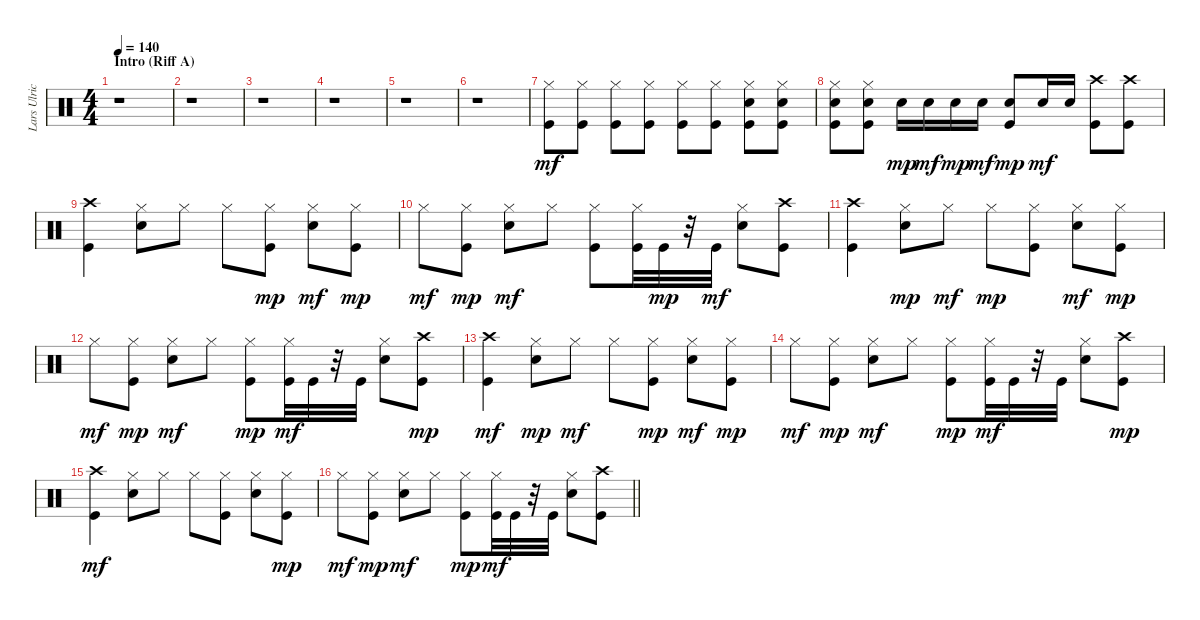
\track ("Lars Ulrich" "Lars Ulric") {instrument percussion}
\staff {score}
\articulation defaults
\ts (4 4)
\section ("" "Intro (Riff A)")
\tempo 140
\clef neutral
\ks c
r.1{dy mf} |
r.1 |
r.1 |
r.1 |
r.1 |
r.1 |
("Hi-Hat (closed)" "Kick (hit)").8 ("Hi-Hat (closed)" "Kick (hit)").8 ("Hi-Hat (closed)" "Kick (hit)").8 ("Hi-Hat (closed)" "Kick (hit)").8 ("Hi-Hat (closed)" "Kick (hit)").8 ("Hi-Hat (closed)" "Kick (hit)").8 ("Snare (hit) 2" "Hi-Hat (closed)" "Kick (hit)").8 ("Snare (hit) 2" "Hi-Hat (closed)" "Kick (hit)").8 |
("Snare (hit) 2" "Hi-Hat (closed)" "Kick (hit)").8 ("Snare (hit) 2" "Hi-Hat (closed)" "Kick (hit)").8 "Snare (hit) 2".16{dy mp} "Snare (hit) 2".16{dy mf} "Snare (hit) 2".16{dy mp} "Snare (hit) 2".16{dy mf} ("Snare (hit) 2" "Kick (hit)").8{dy mp} "Snare (hit) 2".16{dy mf} "Snare (hit) 2".16 ("Crash high (hit)" "Kick (hit)").8 ("Crash high (hit)" "Kick (hit)").8 |
("Crash high (hit)" "Kick (hit)").4 ("Snare (hit) 2" "Hi-Hat (closed)").8 "Hi-Hat (closed)".8 "Hi-Hat (closed)".8 ("Hi-Hat (closed)" "Kick (hit)").8{dy mp} ("Snare (hit) 2" "Hi-Hat (closed)").8{dy mf} ("Hi-Hat (closed)" "Kick (hit)").8{dy mp} |
"Hi-Hat (closed)".8{dy mf} ("Hi-Hat (closed)" "Kick (hit)").8{dy mp} ("Snare (hit) 2" "Hi-Hat (closed)").8{dy mf} "Hi-Hat (closed)".8 ("Hi-Hat (closed)" "Kick (hit)").8 ("Hi-Hat (closed)" "Kick (hit)").32 "Kick (hit)".32{dy mp} r.32 "Kick (hit)".32{dy mf} ("Snare (hit) 2" "Hi-Hat (closed)").8 ("Crash high (hit)" "Kick (hit)").8 |
("Crash high (hit)" "Kick (hit)").4 ("Snare (hit) 2" "Hi-Hat (closed)").8{dy mp} "Hi-Hat (closed)".8{dy mf} "Hi-Hat (closed)".8{dy mp} ("Hi-Hat (closed)" "Kick (hit)").8 ("Snare (hit) 2" "Hi-Hat (closed)").8{dy mf} ("Hi-Hat (closed)" "Kick (hit)").8{dy mp} |
"Hi-Hat (closed)".8{dy mf} ("Hi-Hat (closed)" "Kick (hit)").8{dy mp} ("Snare (hit) 2" "Hi-Hat (closed)").8{dy mf} "Hi-Hat (closed)".8 ("Hi-Hat (closed)" "Kick (hit)").8{dy mp} ("Hi-Hat (closed)" "Kick (hit)").32{dy mf} "Kick (hit)".32 r.32 "Kick (hit)".32 ("Snare (hit) 2" "Hi-Hat (closed)").8 ("Crash high (hit)" "Kick (hit)").8{dy mp} |
("Crash high (hit)" "Kick (hit)").4{dy mf} ("Snare (hit) 2" "Hi-Hat (closed)").8{dy mp} "Hi-Hat (closed)".8{dy mf} "Hi-Hat (closed)".8 ("Hi-Hat (closed)" "Kick (hit)").8{dy mp} ("Snare (hit) 2" "Hi-Hat (closed)").8{dy mf} ("Hi-Hat (closed)" "Kick (hit)").8{dy mp} |
"Hi-Hat (closed)".8{dy mf} ("Hi-Hat (closed)" "Kick (hit)").8{dy mp} ("Snare (hit) 2" "Hi-Hat (closed)").8{dy mf} "Hi-Hat (closed)".8 ("Hi-Hat (closed)" "Kick (hit)").8{dy mp} ("Hi-Hat (closed)" "Kick (hit)").32{dy mf} "Kick (hit)".32 r.32 "Kick (hit)".32 ("Snare (hit) 2" "Hi-Hat (closed)").8 ("Crash high (hit)" "Kick (hit)").8{dy mp} |
("Crash high (hit)" "Kick (hit)").4{dy mf} ("Snare (hit) 2" "Hi-Hat (closed)").8 "Hi-Hat (closed)".8 "Hi-Hat (closed)".8 ("Hi-Hat (closed)" "Kick (hit)").8 ("Snare (hit) 2" "Hi-Hat (closed)").8 ("Hi-Hat (closed)" "Kick (hit)").8{dy mp} |
\barLineRight lightlight "Hi-Hat (closed)".8{dy mf}
("Hi-Hat (closed)" "Kick (hit)").8{dy mp} ("Snare (hit) 2" "Hi-Hat (closed)").8{dy mf} "Hi-Hat (closed)".8 ("Hi-Hat (closed)" "Kick (hit)").8{dy mp} ("Hi-Hat (closed)" "Kick (hit)").32{dy mf} "Kick (hit)".32 r.32 "Kick (hit)".32 ("Snare (hit) 2" "Hi-Hat (closed)").8 ("Crash high (hit)" "Kick (hit)").8
